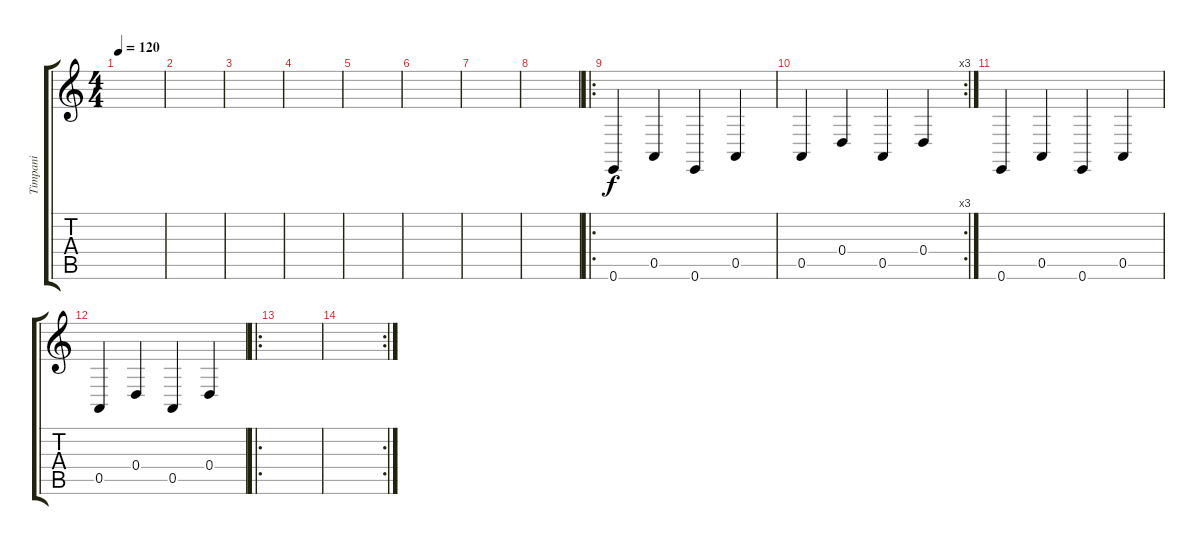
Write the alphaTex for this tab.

\track ("Timpani" "Timpani") {instrument timpani}
\staff {score tabs}
\tuning (E4 B3 G3 D3 A2 E2) {hide}
\ts (4 4)
\tempo 120
\clef g2
\ks c
|
|
|
|
|
|
|
|
\ro
0.6.4 0.5.4 0.6.4 0.5.4 |
\rc 3
0.5.4 0.4.4 0.5.4 0.4.4 |
0.6.4 0.5.4 0.6.4 0.5.4 |
0.5.4 0.4.4 0.5.4 0.4.4 |
\ro
|
\rc 2
